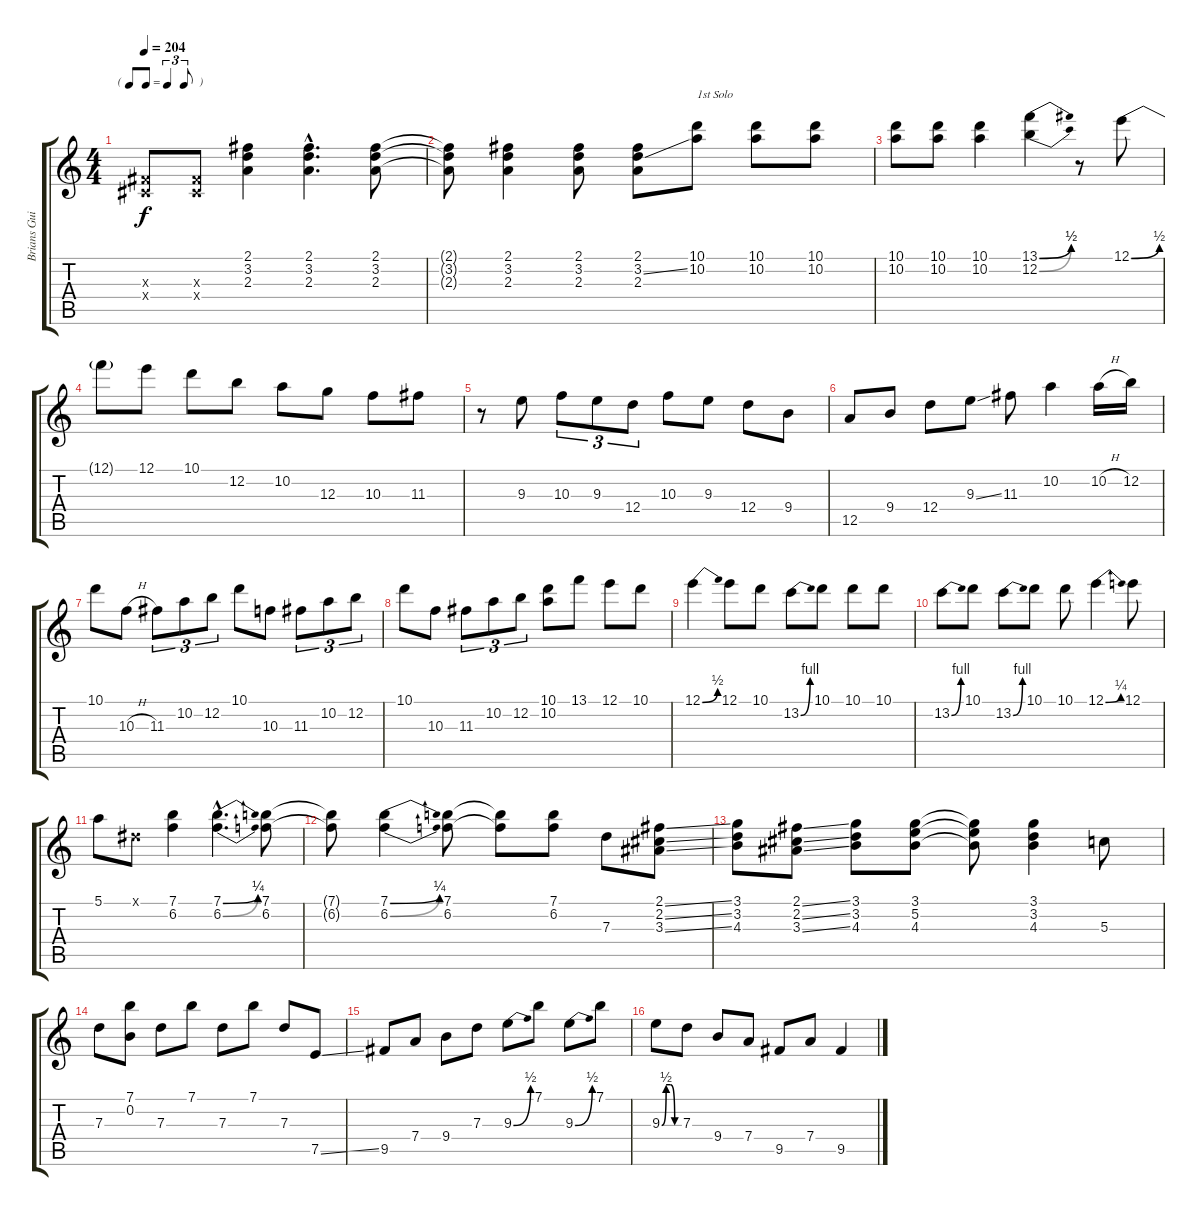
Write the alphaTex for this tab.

\track ("Brians Guitar" "Brians Gui") {instrument overdrivenguitar}
\staff {score tabs}
\tuning (E4 B3 G3 D3 A2 E2) {hide}
\ts (4 4)
\tf triplet8th
\tempo 204
\clef g2
\ks c
(-1.3{x} -1.4{x}).8{dy f} (-1.3{x} -1.4{x}).8 (2.1 3.2 2.3).4 (2.1{hac} 3.2{hac} 2.3{hac}).4{d} (2.1 3.2 2.3).8 |
(2.1{t} 3.2{t} 2.3{t}).8 (2.1 3.2 2.3).4 (2.1 3.2 2.3).8 (2.1 3.2{ss} 2.3).8 (10.1 10.2).8{txt "1st Solo"} (10.1 10.2).8 (10.1 10.2).8 |
(10.1 10.2).8 (10.1 10.2).8 (10.1 10.2).4 (13.1{be (bend 0 0 60 2)} 12.2{be (bend 0 0 60 2)}).4 r.8 12.1{be (bend 0 0 60 2)}.8 |
12.1{t}.8 12.1.8 10.1.8 12.2.8 10.2.8 12.3.8 10.3.8 11.3.8 |
r.8 9.3.8 10.3.8{tu (3 2)} 9.3.8{tu (3 2)} 12.4.8{tu (3 2)} 10.3.8 9.3.8 12.4.8 9.4.8 |
12.5.8 9.4.8 12.4.8 9.3{ss}.8 11.3.8 10.2.4 10.2{h}.16 12.2.16 |
10.1.8 10.3{h}.8 11.3.8{tu (3 2)} 10.2.8{tu (3 2)} 12.2.8{tu (3 2)} 10.1.8 10.3.8 11.3.8{tu (3 2)} 10.2.8{tu (3 2)} 12.2.8{tu (3 2)} |
10.1.8 10.3.8 11.3.8{tu (3 2)} 10.2.8{tu (3 2)} 12.2.8{tu (3 2)} (10.1 10.2).8 13.1.8 12.1.8 10.1.8 |
12.1{be (bend 0 0 60 2)}.4 12.1.8 10.1.8 13.2{be (bend 0 0 60 4)}.8 10.1.8 10.1.8 10.1.8 |
13.2{be (bend 0 0 60 4)}.8 10.1.8 13.2{be (bend 0 0 60 4)}.8 10.1.8 10.1.8 12.1{be (bend 0 0 60 1)}.4 12.1.8 |
5.1.8 -1.1{x}.8 (7.1 6.2).4 (7.1{be (bend 0 0 60 1) hac} 6.2{be (bend 0 0 60 1) hac}).4{d} (7.1 6.2).8 |
(7.1{t} 6.2{t}).8 (7.1{be (bend 0 0 60 1)} 6.2{be (bend 0 0 60 1)}).4 (7.1 6.2).8 (7.1{t} 6.2{t}).8 (7.1 6.2).8 7.3.8 (2.1{ss} 2.2{ss} 3.3{ss}).8 |
(3.1 3.2 4.3).8 (2.1{ss} 2.2{ss} 3.3{ss}).8 (3.1 3.2 4.3).8 (3.1 5.2 4.3).8 (3.1{t} 5.2{t} 4.3{t}).8 (3.1 3.2 4.3).4 5.3.8 |
7.3.8 (7.1 0.2).8 7.3.8 7.1.8 7.3.8 7.1.8 7.3.8 7.5{ss}.8 |
9.5.8 7.4.8 9.4.8 7.3.8 9.3{be (bend 0 0 60 2)}.8 7.1.8 9.3{be (bend 0 0 60 2)}.8 7.1.8 |
9.3{be (custom 0 0 15 2 30 2 45 0 60 0)}.8 7.3.8 9.4.8 7.4.8 9.5.8 7.4.8 9.5.4
